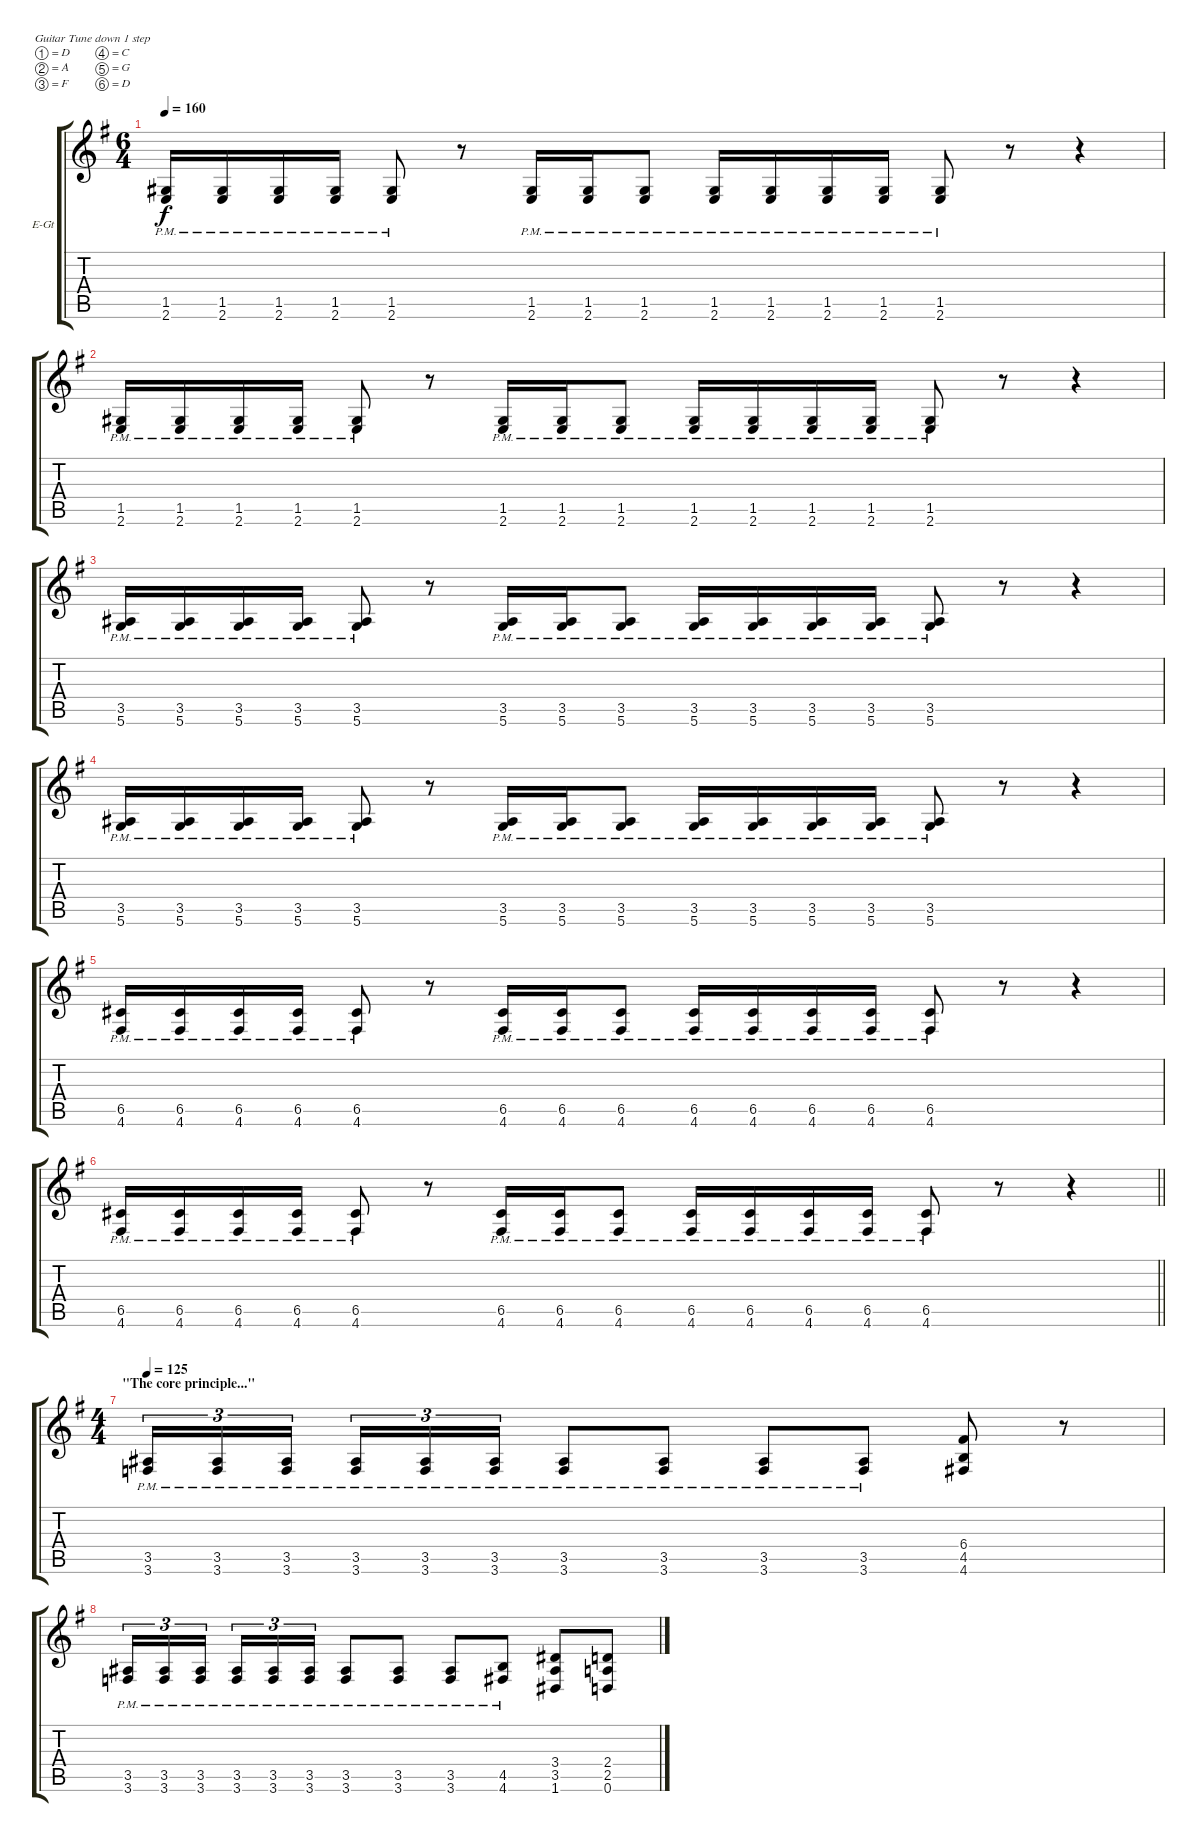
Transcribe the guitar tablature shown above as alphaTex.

\bracketExtendMode groupsimilarinstruments
\firstSystemTrackNameOrientation horizontal
\otherSystemsTrackNameOrientation horizontal
\track ("Rhytm-guitar - Silenoz (fix)" "E-Gt") {instrument distortionguitar}
\staff {score tabs}
\tuning (D4 A3 F3 C3 G2 D2)
\ts (6 4)
\tempo 160
\clef g2
\ks g
(1.5{pm} 2.6{pm}).16{dy f} (1.5{pm} 2.6{pm}).16 (1.5{pm} 2.6{pm}).16 (1.5{pm} 2.6{pm}).16 (1.5{pm} 2.6{pm}).8 r.8 (1.5{pm} 2.6{pm}).16 (1.5{pm} 2.6{pm}).16 (1.5{pm} 2.6{pm}).8 (1.5{pm} 2.6{pm}).16 (1.5{pm} 2.6{pm}).16 (1.5{pm} 2.6{pm}).16 (1.5{pm} 2.6{pm}).16 (1.5{pm} 2.6{pm}).8 r.8 r.4 |
(1.5{pm} 2.6{pm}).16 (1.5{pm} 2.6{pm}).16 (1.5{pm} 2.6{pm}).16 (1.5{pm} 2.6{pm}).16 (1.5{pm} 2.6{pm}).8 r.8 (1.5{pm} 2.6{pm}).16 (1.5{pm} 2.6{pm}).16 (1.5{pm} 2.6{pm}).8 (1.5{pm} 2.6{pm}).16 (1.5{pm} 2.6{pm}).16 (1.5{pm} 2.6{pm}).16 (1.5{pm} 2.6{pm}).16 (1.5{pm} 2.6{pm}).8 r.8 r.4 |
(3.5{pm} 5.6{pm}).16 (3.5{pm} 5.6{pm}).16 (3.5{pm} 5.6{pm}).16 (3.5{pm} 5.6{pm}).16 (3.5{pm} 5.6{pm}).8 r.8 (3.5{pm} 5.6{pm}).16 (3.5{pm} 5.6{pm}).16 (3.5{pm} 5.6{pm}).8 (3.5{pm} 5.6{pm}).16 (3.5{pm} 5.6{pm}).16 (3.5{pm} 5.6{pm}).16 (3.5{pm} 5.6{pm}).16 (3.5{pm} 5.6{pm}).8 r.8 r.4 |
(3.5{pm} 5.6{pm}).16 (3.5{pm} 5.6{pm}).16 (3.5{pm} 5.6{pm}).16 (3.5{pm} 5.6{pm}).16 (3.5{pm} 5.6{pm}).8 r.8 (3.5{pm} 5.6{pm}).16 (3.5{pm} 5.6{pm}).16 (3.5{pm} 5.6{pm}).8 (3.5{pm} 5.6{pm}).16 (3.5{pm} 5.6{pm}).16 (3.5{pm} 5.6{pm}).16 (3.5{pm} 5.6{pm}).16 (3.5{pm} 5.6{pm}).8 r.8 r.4 |
(6.5{pm} 4.6{pm}).16 (6.5{pm} 4.6{pm}).16 (6.5{pm} 4.6{pm}).16 (6.5{pm} 4.6{pm}).16 (6.5{pm} 4.6{pm}).8 r.8 (6.5{pm} 4.6{pm}).16 (6.5{pm} 4.6{pm}).16 (6.5{pm} 4.6{pm}).8 (6.5{pm} 4.6{pm}).16 (6.5{pm} 4.6{pm}).16 (6.5{pm} 4.6{pm}).16 (6.5{pm} 4.6{pm}).16 (6.5{pm} 4.6{pm}).8 r.8 r.4 |
\barLineRight lightlight
(6.5{pm} 4.6{pm}).16 (6.5{pm} 4.6{pm}).16 (6.5{pm} 4.6{pm}).16 (6.5{pm} 4.6{pm}).16 (6.5{pm} 4.6{pm}).8 r.8 (6.5{pm} 4.6{pm}).16 (6.5{pm} 4.6{pm}).16 (6.5{pm} 4.6{pm}).8 (6.5{pm} 4.6{pm}).16 (6.5{pm} 4.6{pm}).16 (6.5{pm} 4.6{pm}).16 (6.5{pm} 4.6{pm}).16 (6.5{pm} 4.6{pm}).8 r.8 r.4 |
\ts (4 4)
\section ("" "\"The core principle...\"")
\tempo 125
(3.5{pm} 3.6{pm}).16{tu (3 2)} (3.5{pm} 3.6{pm}).16{tu (3 2)} (3.5{pm} 3.6{pm}).16{tu (3 2)} (3.5{pm} 3.6{pm}).16{tu (3 2)} (3.5{pm} 3.6{pm}).16{tu (3 2)} (3.5{pm} 3.6{pm}).16{tu (3 2)} (3.5{pm} 3.6{pm}).8 (3.5{pm} 3.6{pm}).8 (3.5{pm} 3.6{pm}).8 (3.5{pm} 3.6{pm}).8 (6.4 4.5 4.6).8 r.8 |
(3.5{pm} 3.6{pm}).16{tu (3 2)} (3.5{pm} 3.6{pm}).16{tu (3 2)} (3.5{pm} 3.6{pm}).16{tu (3 2)} (3.5{pm} 3.6{pm}).16{tu (3 2)} (3.5{pm} 3.6{pm}).16{tu (3 2)} (3.5{pm} 3.6{pm}).16{tu (3 2)} (3.5{pm} 3.6{pm}).8 (3.5{pm} 3.6{pm}).8 (3.5{pm} 3.6{pm}).8 (4.5{pm} 4.6{pm}).8 (3.4 3.5 1.6).8 (2.4 2.5 0.6).8
